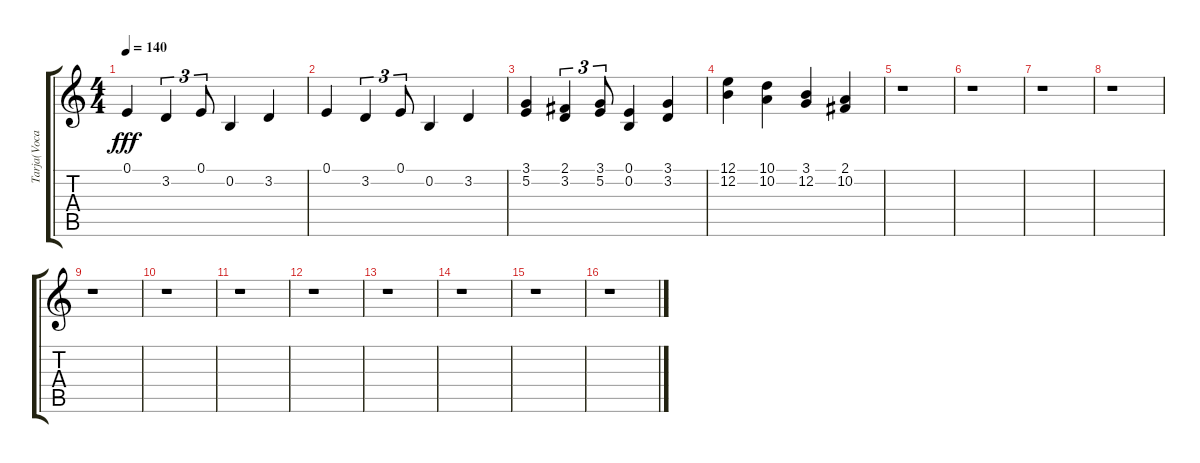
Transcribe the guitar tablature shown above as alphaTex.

\track ("Tarja(Vocals)" "Tarja(Voca") {instrument lead3calliope}
\staff {score tabs}
\tuning (E4 B3 G3 D3 A2 E2) {hide}
\ts (4 4)
\tempo 140
\clef g2
\ks c
0.1.4{dy fff} 3.2.4{tu (3 2)} 0.1.8{tu (3 2)} 0.2.4 3.2.4 |
0.1.4 3.2.4{tu (3 2)} 0.1.8{tu (3 2)} 0.2.4 3.2.4 |
(3.1 5.2).4 (2.1 3.2).4{tu (3 2)} (3.1 5.2).8{tu (3 2)} (0.1 0.2).4 (3.1 3.2).4 |
(12.1 12.2).4 (10.1 10.2).4 (3.1 12.2).4 (2.1 10.2).4 |
r.1 |
r.1 |
r.1 |
r.1 |
r.1 |
r.1 |
r.1 |
r.1 |
r.1 |
r.1 |
r.1 |
r.1
